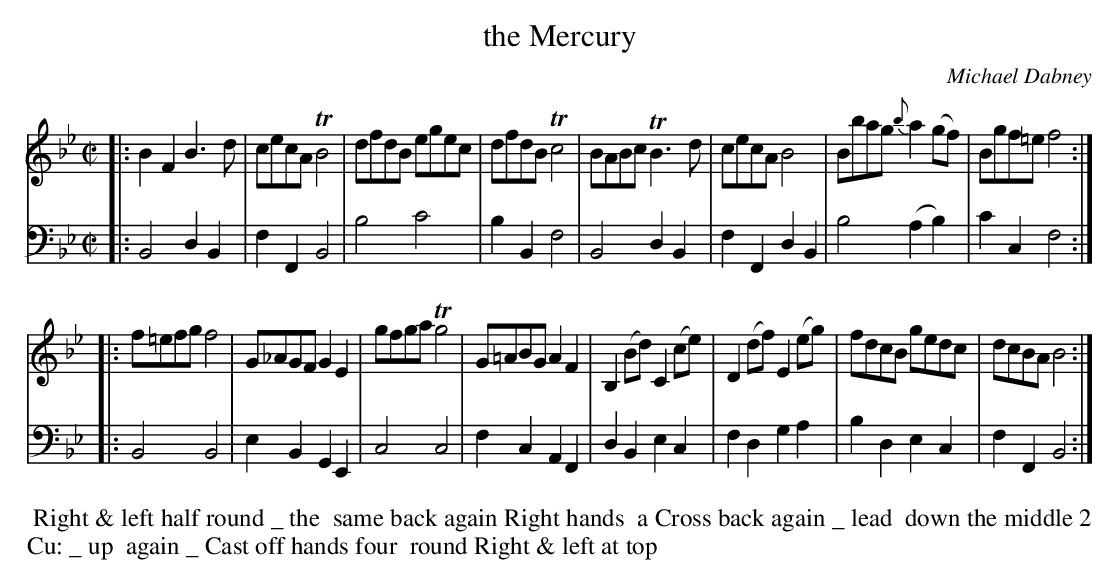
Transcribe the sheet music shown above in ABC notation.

X:1
T: the Mercury
C: Michael Dabney
M: C|
L: 1/8
K: Bb
V: 1
|:\
B2F2 B3d | cecA TB4 |\
dfdB egec | dfdB Tc4 |\
BABc TB3d | cecA B4 |\
Bbag {b}a2(gf) | Bgf=e f4 :|
|:\
f=efg f4 | G_AGF G2E2 |\
gfga Tg4 | G=ABG A2F2 |\
B,2(Bd) C2(ce) | D2(df) E2(eg) |\
fdcB gedc | dcBA B4 :|
V: 2 clef=bass middle=d
|:\
B4 d2B2 | f2F2 B4 |\
b4 c'4 | b2B2 f4 |\
B4 d2B2 | f2F2 d2B2 |\
b4 (a2b2) | c'2c2 f4 :|\
|:\
B4 B4 | e2B2 G2E2 |
c4 c4 | f2c2 A2F2 |\
d2B2 e2c2 | f2d2 g2a2 |\
b2d2 e2c2 | f2F2 B4 :|
